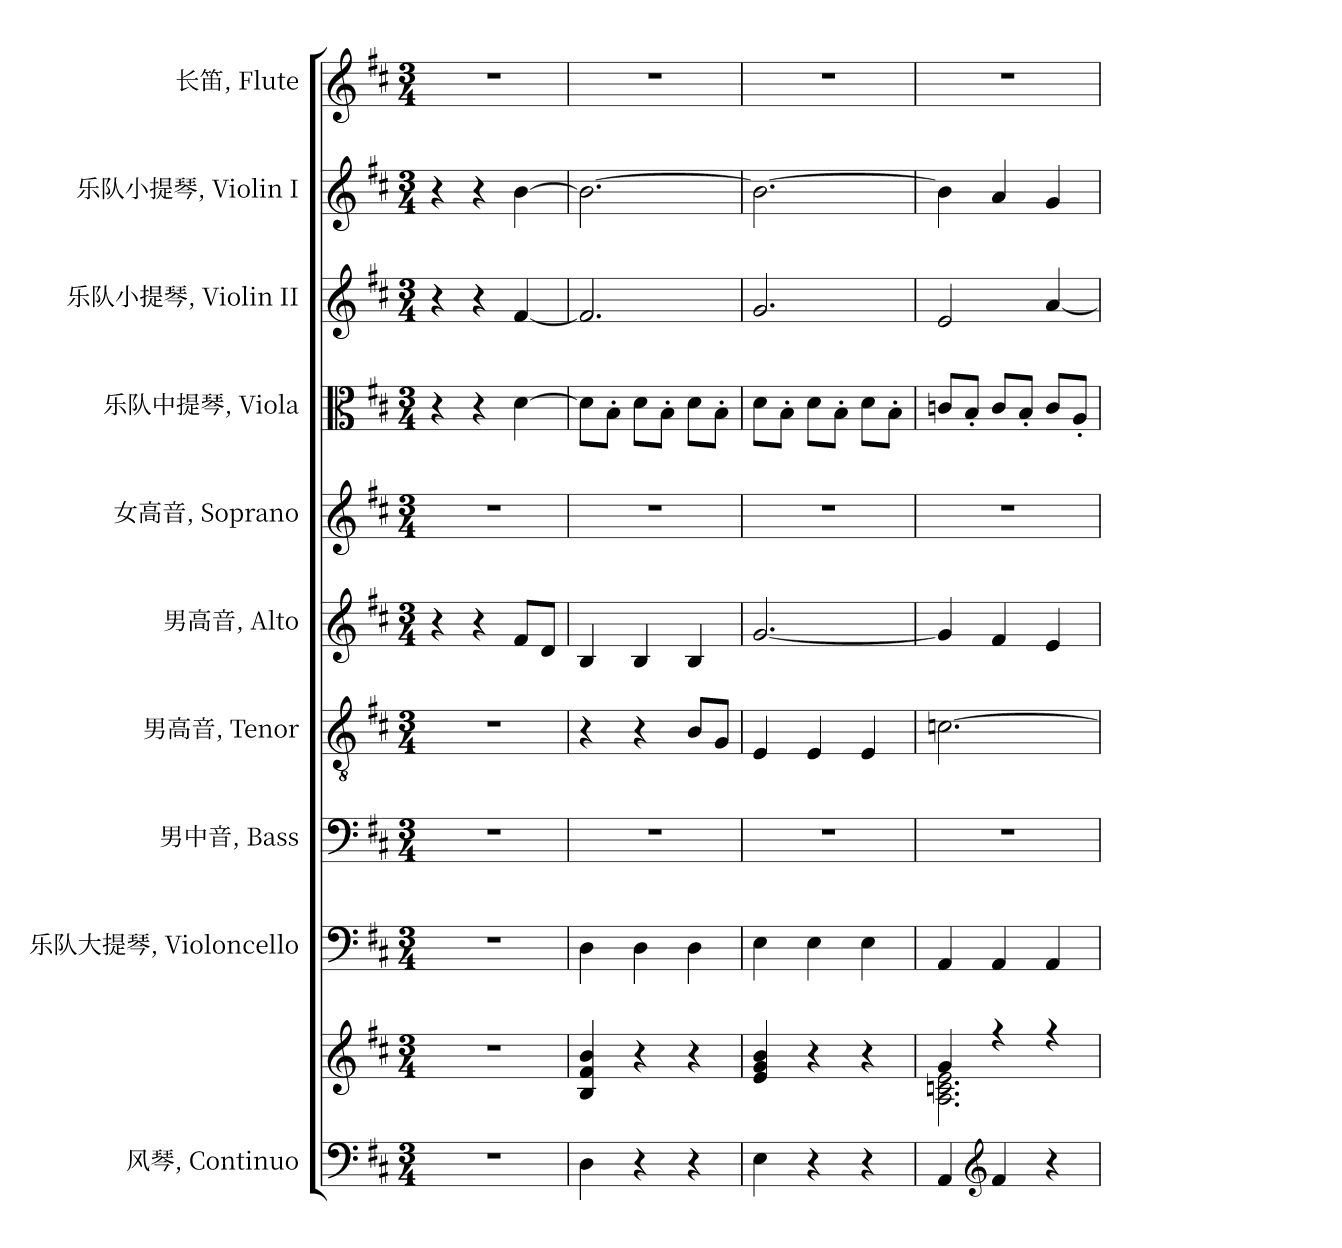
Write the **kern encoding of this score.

**kern	**kern	**kern	**kern	**kern	**kern	**kern	**kern	**kern	**kern	**kern
*part10	*part10	*part9	*part8	*part7	*part6	*part5	*part4	*part3	*part2	*part1
*staff11	*staff10	*staff9	*staff8	*staff7	*staff6	*staff5	*staff4	*staff3	*staff2	*staff1
*I"风琴, Continuo	*	*I"乐队大提琴, Violoncello	*I"男中音, Bass	*I"男高音, Tenor	*I"男高音, Alto	*I"女高音, Soprano	*I"乐队中提琴, Viola	*I"乐队小提琴, Violin II	*I"乐队小提琴, Violin I	*I"长笛, Flute
*	*	*	*	*I'T.	*I'A.	*I'S.	*	*	*	*I'Fl.
*clefF4	*clefG2	*clefF4	*clefF4	*clefGv2	*clefG2	*clefG2	*clefC3	*clefG2	*clefG2	*clefG2
*k[f#c#]	*k[f#c#]	*k[f#c#]	*k[f#c#]	*k[f#c#]	*k[f#c#]	*k[f#c#]	*k[f#c#]	*k[f#c#]	*k[f#c#]	*k[f#c#]
*M3/4	*M3/4	*M3/4	*M3/4	*M3/4	*M3/4	*M3/4	*M3/4	*M3/4	*M3/4	*M3/4
*MM50	*MM50	*MM50	*MM50	*MM50	*MM50	*MM50	*MM50	*MM50	*MM50	*MM50
=1	=1	=1	=1	=1	=1	=1	=1	=1	=1	=1
2.r	2.r	2.r	2.r	2.r	4r	2.r	4r	4r	4r	2.r
.	.	.	.	.	4r	.	4r	4r	4r	.
.	.	.	.	.	8f#/L	.	[4d\	[4f#/	[4b\	.
.	.	.	.	.	8d/J	.	.	.	.	.
=2	=2	=2	=2	=2	=2	=2	=2	=2	=2	=2
4D\	4B/ 4f#/ 4b/	4D\	2.r	4r	4B/	2.r	8d\L]	2.f#/]	2.b\_	2.r
.	.	.	.	.	.	.	8B'\J	.	.	.
4r	4r	4D\	.	4r	4B/	.	8d\L	.	.	.
.	.	.	.	.	.	.	8B'\J	.	.	.
4r	4r	4D\	.	8B/L	4B/	.	8d\L	.	.	.
.	.	.	.	8G/J	.	.	8B'\J	.	.	.
=3	=3	=3	=3	=3	=3	=3	=3	=3	=3	=3
4E\	4e/ 4g/ 4b/	4E\	2.r	4E/	[2.g/	2.r	8d\L	2.g/	2.b\_	2.r
.	.	.	.	.	.	.	8B'\J	.	.	.
4r	4r	4E\	.	4E/	.	.	8d\L	.	.	.
.	.	.	.	.	.	.	8B'\J	.	.	.
4r	4r	4E\	.	4E/	.	.	8d\L	.	.	.
.	.	.	.	.	.	.	8B'\J	.	.	.
=4	=4	=4	=4	=4	=4	=4	=4	=4	=4	=4
*	*^	*	*	*	*	*	*	*	*	*
4AA/	4g/	2.A\ 2.cn\ 2.e\	4AA/	2.r	[2.cn\	4g/]	2.r	8cn/L	2e/	4b\]	2.r
.	.	.	.	.	.	.	.	8B'/J	.	.	.
*clefG2	*	*	*	*	*	*	*	*	*	*	*
4f#/	4r	.	4AA/	.	.	4f#/	.	8c/L	.	4a/	.
.	.	.	.	.	.	.	.	8B'/J	.	.	.
4r	4r	.	4AA/	.	.	4e/	.	8c/L	[4a/	4g/	.
.	.	.	.	.	.	.	.	8A'/J	.	.	.
*	*v	*v	*	*	*	*	*	*	*	*	*
=	=	=	=	=	=	=	=	=	=	=
*-	*-	*-	*-	*-	*-	*-	*-	*-	*-	*-
